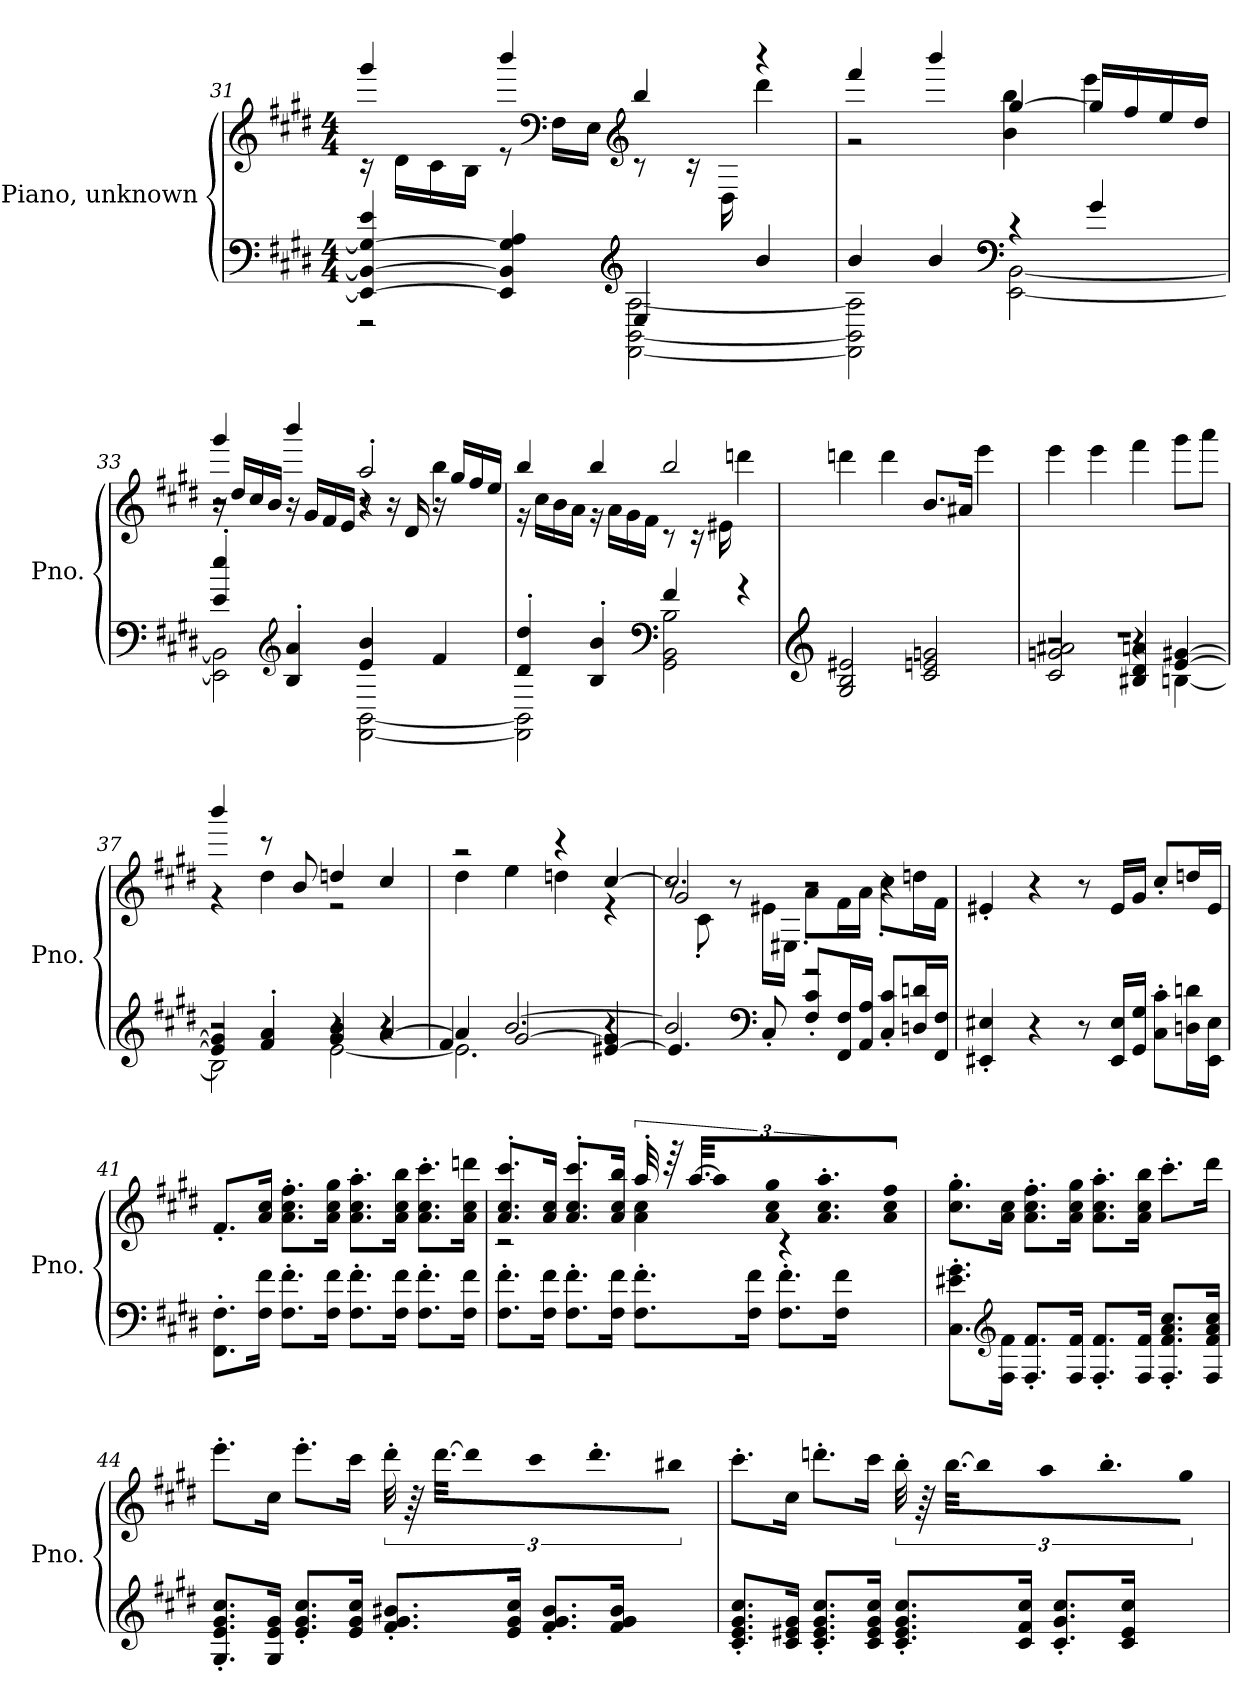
**kern	**kern
*part1	*part1
*staff2	*staff1
*I"Piano, unknown	*
*I'Pno.	*
*clefF4	*clefG2
*k[f#c#g#d#]	*k[f#c#g#d#]
*M4/4	*M4/4
=31	=31
*^	*^
4EE/_ 4BB/_ 4G#/_ 4e/	2r	4ggg#/	16r
.	.	.	16d#\LL
.	.	.	16c#\
.	.	.	16B\JJ
4EE/] 4BB/] 4G#/] 4A/	.	4bbb/	8r
*	*	*clefF4	*
.	.	.	16F#\LL
.	.	.	16E\JJ
*clefG2	*	*clefG2	*
4E/	[2FF#\ [2BB\ [2A\	4bb/	8r
.	.	.	16r
.	.	.	16D#\
4b/	.	4r	4ddd#\
=32	=32	=32	=32
4b/	2FF#\] 2BB\] 2A\]	4fff#/	2r
4b/	.	4bbb/	.
*clefF4	*	*	*
4r	[2EE\ [2BB\	[4gg#/	4b\ 4bb\
4g#/	.	16gg#/LL]	4eee\
.	.	16ff#/	.
.	.	16ee/	.
.	.	16dd#/JJ	.
!!LO:PB:g=z
=33	=33	=33	=33
*	*	*	*^
4e/' 4ee/'	2EE\] 2BB\]	4ggg#/	2r	16r
.	.	.	.	16dd#/LL
.	.	.	.	16cc#/
.	.	.	.	16b/JJ
*clefG2	*	*	*	*
4B/' 4a/'	.	4bbb/	.	16r
.	.	.	.	16g#/LL
.	.	.	.	16f#/
.	.	.	.	16e/JJ
4e/ 4b/	[2FF#\ [2BB\	2aa'/	4r	8r
.	.	.	.	16r
.	.	.	.	16d#/
4f#/	.	.	4bb\	16r
.	.	.	.	16gg#/LL
.	.	.	.	16ff#/
.	.	.	.	16ee/JJ
*	*	*	*v	*v
=34	=34	=34	=34
4d#/' 4dd#/'	2FF#\] 2BB\]	4bb/	16r
.	.	.	16cc#\LL
.	.	.	16b\
.	.	.	16a\JJ
4B/' 4b/'	.	4bb/	16r
.	.	.	16a\LL
.	.	.	16g#\
.	.	.	16f#\JJ
*clefF4	*	*	*
4f#/	2GG#\ 2BB\ 2B\	2bb/	8r
.	.	.	16r
.	.	.	16e#X\
4r	.	.	4dddn\
*v	*v	*	*
*	*v	*v
=35	=35
*clefG2	*
2G#/ 2B/ 2e#X/	4dddn\
.	4ddd\
2c#/ 2en/ 2gn/	8.b/L
.	16a#X/Jk
.	4eee\
!!LO:LB:g=z
=36	=36
*^	*
*	*^	*
1r	2r	2c#/ 2gn/ 2a#X/	4eee\
.	.	.	4eee\
.	4r	4B#X/ 4d#/ 4an/	4fff#\
.	[4Bn\	[4e/ [4g#X/	8ggg#\L
.	.	.	8aaa\J
=37	=37	=37	=37
*	*	*	*^
2r	2B\]	4e/] 4g#/]	4bbb/	4r
.	.	4f#/' 4a/'	8r	4dd#\
.	.	.	8b/	.
4r	[2e\	4g#/ 4b/	4ddn/	2r
[4a/	.	4r	4cc#/	.
=38	=38	=38	=38	=38
4a/]	2.e\]	4f#/	2r	4dd#\
[2.b/	.	[2g#/	.	4ee\
.	.	.	4r	4ddn\
.	4r	[4e#X/ 4g#/]	[4cc#/	4r
*	*v	*v	*	*
=39	=39	=39	=39
*	*	*	*^
2b/]	4.e#/]	2.cc#/]	8r	2g#/
.	.	.	8c#'\	.
.	.	.	8r	.
*clefF4	*	*	*	*
.	8C#'/	.	16e#X\LL	.
.	.	.	16E#X\JJ	.
2r	8F#/' 8c#/'L	.	8a'\L	2r
.	16FF#/ 16F#/L	.	16f#\L	.
.	16AA/ 16A/JJ	.	16a\JJ	.
.	8C#/' 8c#/'L	4r	8cc#'\L	.
.	16Dn/ 16dn/L	.	16ddn\L	.
.	16FF#/ 16F#/JJ	.	16f#\JJ	.
*v	*v	*	*	*
*	*v	*v	*v
!!LO:LB:g=z
=40	=40
4EE#X/' 4E#X/'	4e#X'/
4r	4r
8r	8r
16EE#/ 16E#/LL	16e#/LL
16GG#/ 16G#/JJ	16g#/JJ
8C#\' 8c#\'L	8cc#'/L
16Dn\ 16dn\L	16ddn/L
16EE#\ 16E#\JJ	16e#/JJ
=41	=41
8.FF#\' 8.F#\'L	8.f#'/L
16F#\ 16f#\Jk	16a/ 16cc#/Jk
8.F#\' 8.f#\'L	8.a\' 8.cc#\' 8.ff#\'L
16F#\ 16f#\Jk	16a\ 16cc#\ 16gg#\Jk
8.F#\' 8.f#\'L	8.a\' 8.cc#\' 8.aa\'L
16F#\ 16f#\Jk	16a\ 16cc#\ 16bb\Jk
8.F#\' 8.f#\'L	8.a\' 8.cc#\' 8.ccc#\'L
16F#\ 16f#\Jk	16a\ 16cc#\ 16dddn\Jk
=42	=42
*	*^
8.F#\' 8.f#\'L	8.a/' 8.cc#/' 8.ccc#/'L	2r
16F#\ 16f#\Jk	16a/ 16cc#/Jk	.
8.F#\' 8.f#\'L	8.a/' 8.cc#/' 8.ccc#/'L	.
16F#\ 16f#\Jk	16a/ 16cc#/ 16bb/Jk	.
8.F#\' 8.f#\'L	48aa'/	4a\ 4cc#\
.	96r	.
.	[48.aa/KKL	.
.	8aa/]	.
16F#\ 16f#\Jk	16a/ 16cc#/ 16gg#/K	.
8.F#\' 8.f#\'L	8.a/' 8.cc#/' 8.aa/'	4r
16F#\ 16f#\Jk	16a/ 16cc#/ 16ff#/Jk	.
*	*v	*v
!!LO:LB:g=z
=43	=43
8.C#\' 8.e#X\' 8.g#\'L	8.cc#\' 8.gg#\'L
*clefG2	*
16F#\ 16f#\Jk	16a\ 16cc#\Jk
8.F#/' 8.f#/'L	8.a\' 8.cc#\' 8.ff#\'L
16F#/ 16f#/Jk	16a\ 16cc#\ 16gg#\Jk
8.F#/' 8.f#/'L	8.a\' 8.cc#\' 8.aa\'L
16F#/ 16f#/Jk	16a\ 16cc#\ 16bb\Jk
8.F#/' 8.f#/' 8.a/' 8.cc#/'L	8.ccc#'\L
16F#/ 16f#/ 16a/ 16cc#/Jk	16ddd#\Jk
=44	=44
8.G#/' 8.e/' 8.g#/' 8.cc#/'L	8.eee'\L
16G#/ 16e/ 16g#/Jk	16cc#\Jk
8.e/' 8.g#/' 8.cc#/'L	8.eee'\L
16e/ 16g#/ 16cc#/Jk	16ccc#\Jk
8.f#/' 8.g#/' 8.b#X/'L	48ddd#'\
.	96r
.	[48.ddd#\KKL
.	8ddd#\]
16e/ 16g#/ 16cc#/Jk	16ccc#\K
8.f#/' 8.g#/' 8.b#/'L	8.ddd#'\
16f#/ 16g#/ 16b#/Jk	16bb#X\Jk
!!LO:LB:g=z
=45	=45
8.c#/' 8.e/' 8.g#/' 8.cc#/'L	8.ccc#'\L
16c#/ 16e#X/ 16g#/Jk	16cc#\Jk
8.c#/' 8.e#/' 8.g#/' 8.cc#/'L	8.dddn'\L
16c#/ 16e#/ 16g#/ 16cc#/Jk	16ccc#\Jk
8.c#/' 8.e#/' 8.g#/' 8.cc#/'L	48bb'\
.	96r
.	[48.bb\KKL
.	8bb\]
16c#/ 16f#/ 16cc#/Jk	16aa\K
8.c#/' 8.g#/' 8.cc#/'L	8.bb'\
16c#/ 16e#/ 16cc#/Jk	16gg#\Jk
=	=
*-	*-
